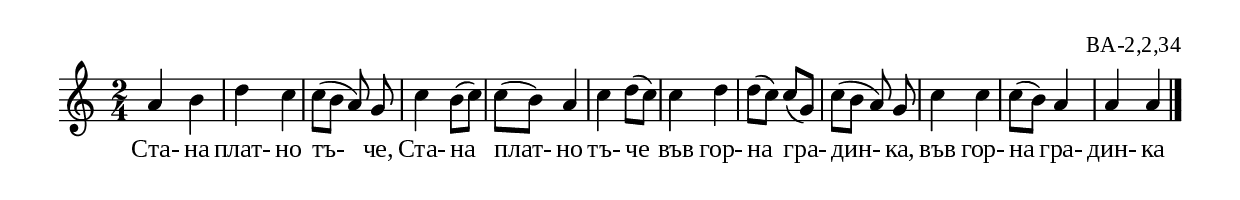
%{
BA_2_2_34
%}

\include "td-preamble.ly"

\score {
\relative c'' {
%% \tempo 4 = 152
  \time 2/4
a4 b | d4 c | c8([ b] a8\noBeam) g8 | c4 b8( c) | c8( b) a4 | c d8( c) | c4 d | d8( c) c( g) | c8([ b] a8\noBeam) g8 | c4 c | c8( b) a4 | a4 a  
 \bar "|." 
}
\addlyrics { Ста- на плат- но тъ- че, Ста- на плат- но тъ- че във гор- на гра- дин- ка, във гор- на гра- дин- ка }
%
\layout {
  indent = #0
  line-width = 190\mm
  ragged-right=##f
}
%
\midi { 
	\context {
		\Score
		tempoWholesPerMinute = #(ly:make-moment 152 4)
		}
	}
}
%
\header{
  opus = "ВА-2,2,34"
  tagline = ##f
}


